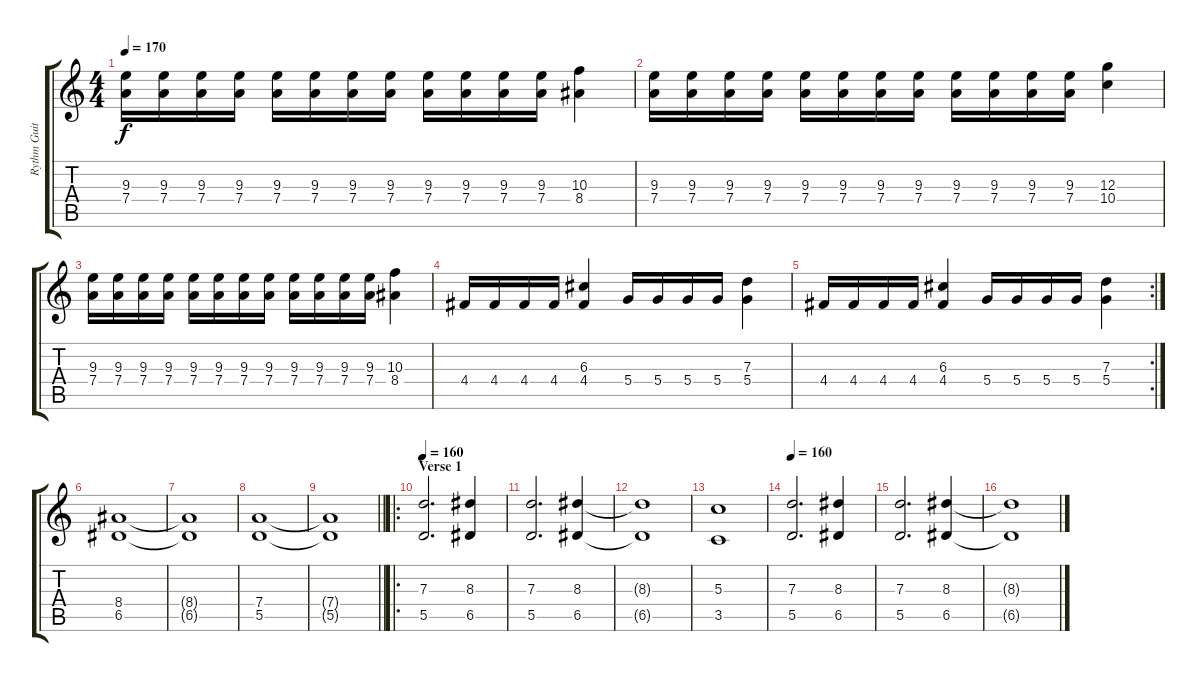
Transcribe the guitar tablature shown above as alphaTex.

\track ("Rythm Guitar" "Rythm Guit") {instrument distortionguitar}
\staff {score tabs}
\tuning (E4 B3 G3 D3 A2 E2) {hide}
\ts (4 4)
\tempo 170
\clef g2
\ks c
(9.3 7.4).16{dy f} (9.3 7.4).16 (9.3 7.4).16 (9.3 7.4).16 (9.3 7.4).16 (9.3 7.4).16 (9.3 7.4).16 (9.3 7.4).16 (9.3 7.4).16 (9.3 7.4).16 (9.3 7.4).16 (9.3 7.4).16 (10.3 8.4).4 |
(9.3 7.4).16 (9.3 7.4).16 (9.3 7.4).16 (9.3 7.4).16 (9.3 7.4).16 (9.3 7.4).16 (9.3 7.4).16 (9.3 7.4).16 (9.3 7.4).16 (9.3 7.4).16 (9.3 7.4).16 (9.3 7.4).16 (12.3 10.4).4 |
(9.3 7.4).16 (9.3 7.4).16 (9.3 7.4).16 (9.3 7.4).16 (9.3 7.4).16 (9.3 7.4).16 (9.3 7.4).16 (9.3 7.4).16 (9.3 7.4).16 (9.3 7.4).16 (9.3 7.4).16 (9.3 7.4).16 (10.3 8.4).4 |
4.4.16 4.4.16 4.4.16 4.4.16 (6.3 4.4).4 5.4.16 5.4.16 5.4.16 5.4.16 (7.3 5.4).4 |
\rc 2
4.4.16 4.4.16 4.4.16 4.4.16 (6.3 4.4).4 5.4.16 5.4.16 5.4.16 5.4.16 (7.3 5.4).4 |
(8.4 6.5).1 |
(8.4{t} 6.5{t}).1 |
(7.4 5.5).1 |
\barLineRight lightlight
(7.4{t} 5.5{t}).1 |
\ro
\section ("" "Verse 1")
\tempo 160
(7.3 5.5).2{d} (8.3 6.5).4 |
(7.3 5.5).2{d} (8.3 6.5).4 |
(8.3{t} 6.5{t}).1 |
(5.3 3.5).1 |
\tempo 160
(7.3 5.5).2{d} (8.3 6.5).4 |
(7.3 5.5).2{d} (8.3 6.5).4 |
(8.3{t} 6.5{t}).1
